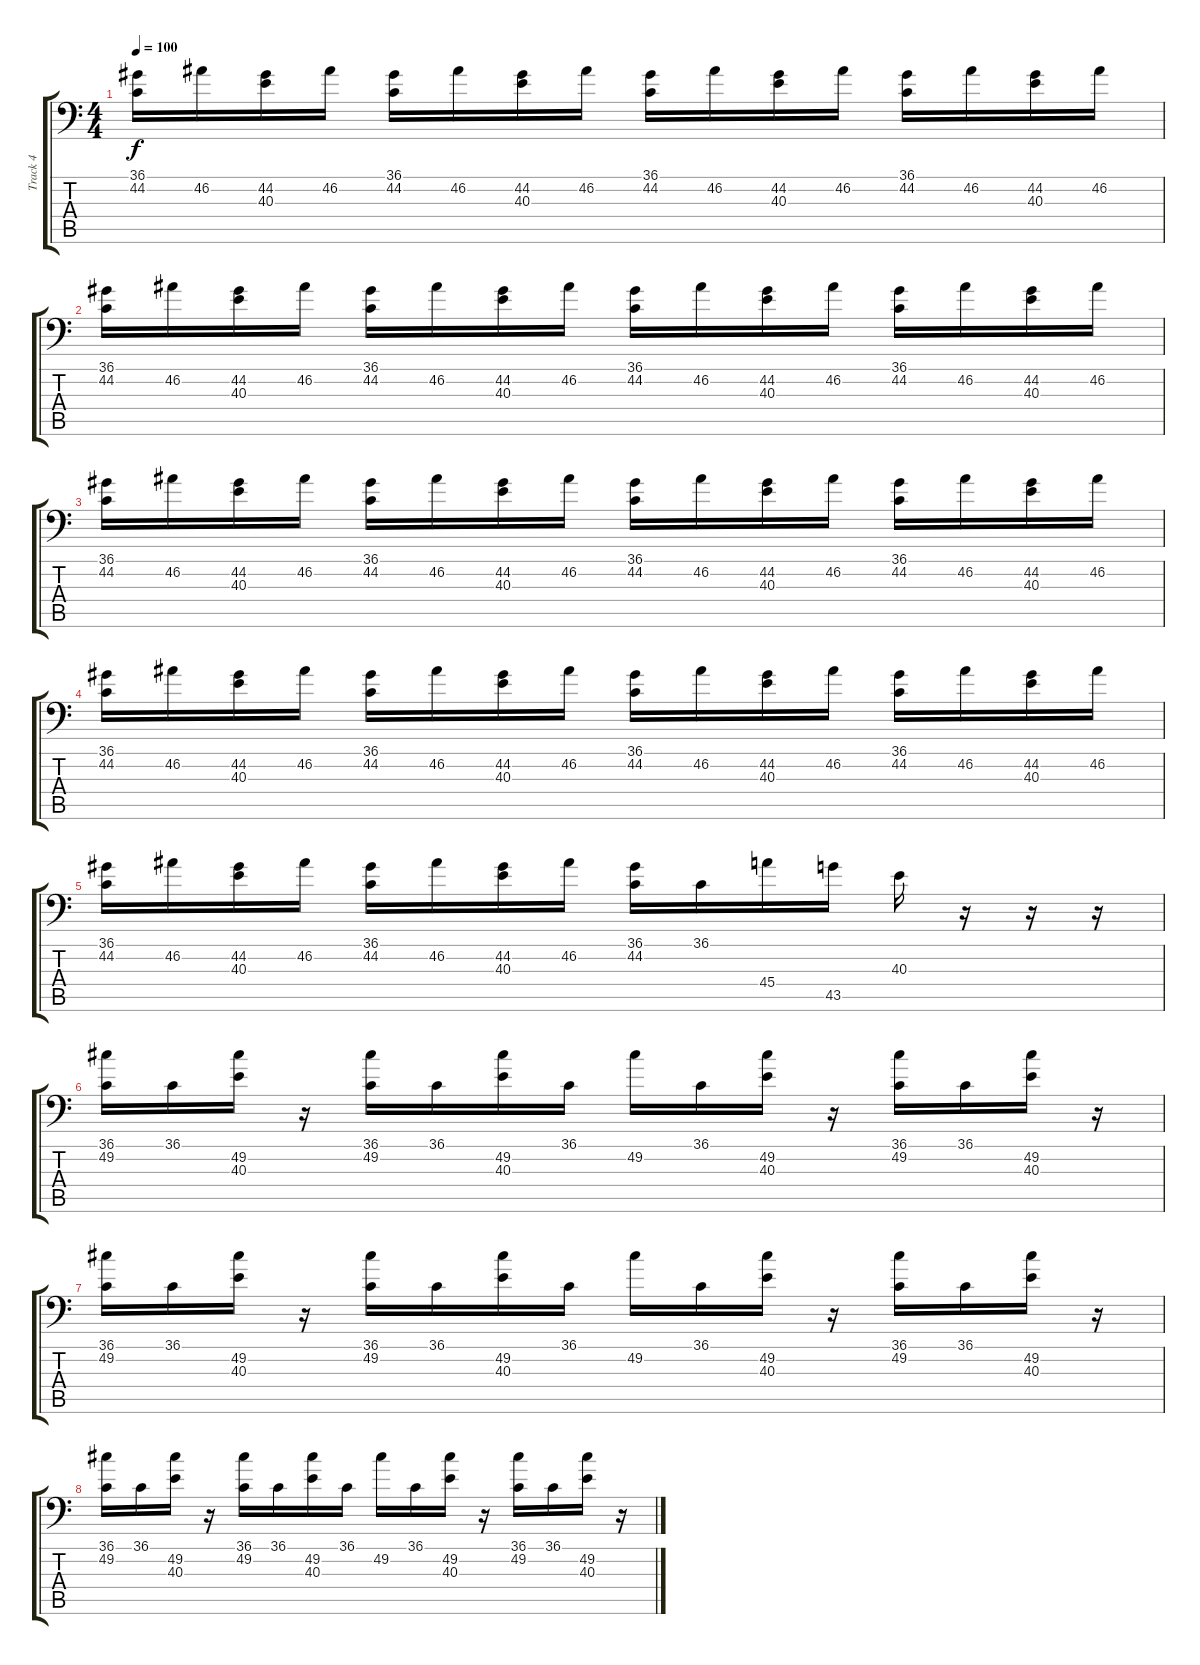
\track ("Track 4" "Track 4") {instrument acousticgrandpiano}
\staff {score tabs}
\tuning (C-1 C-1 C-1 C-1 C-1 C-1) {hide}
\ts (4 4)
\tempo 100
\clef f4
\ks c
(36.1 44.2).16{dy f} 46.2.16 (44.2 40.3).16 46.2.16 (36.1 44.2).16 46.2.16 (44.2 40.3).16 46.2.16 (36.1 44.2).16 46.2.16 (44.2 40.3).16 46.2.16 (36.1 44.2).16 46.2.16 (44.2 40.3).16 46.2.16 |
(36.1 44.2).16 46.2.16 (44.2 40.3).16 46.2.16 (36.1 44.2).16 46.2.16 (44.2 40.3).16 46.2.16 (36.1 44.2).16 46.2.16 (44.2 40.3).16 46.2.16 (36.1 44.2).16 46.2.16 (44.2 40.3).16 46.2.16 |
(36.1 44.2).16 46.2.16 (44.2 40.3).16 46.2.16 (36.1 44.2).16 46.2.16 (44.2 40.3).16 46.2.16 (36.1 44.2).16 46.2.16 (44.2 40.3).16 46.2.16 (36.1 44.2).16 46.2.16 (44.2 40.3).16 46.2.16 |
(36.1 44.2).16 46.2.16 (44.2 40.3).16 46.2.16 (36.1 44.2).16 46.2.16 (44.2 40.3).16 46.2.16 (36.1 44.2).16 46.2.16 (44.2 40.3).16 46.2.16 (36.1 44.2).16 46.2.16 (44.2 40.3).16 46.2.16 |
(36.1 44.2).16 46.2.16 (44.2 40.3).16 46.2.16 (36.1 44.2).16 46.2.16 (44.2 40.3).16 46.2.16 (36.1 44.2).16 36.1.16 45.4.16 43.5.16 40.3.16 r.16 r.16 r.16 |
(36.1 49.2).16 36.1.16 (49.2 40.3).16 r.16 (36.1 49.2).16 36.1.16 (49.2 40.3).16 36.1.16 49.2.16 36.1.16 (49.2 40.3).16 r.16 (36.1 49.2).16 36.1.16 (49.2 40.3).16 r.16 |
(36.1 49.2).16 36.1.16 (49.2 40.3).16 r.16 (36.1 49.2).16 36.1.16 (49.2 40.3).16 36.1.16 49.2.16 36.1.16 (49.2 40.3).16 r.16 (36.1 49.2).16 36.1.16 (49.2 40.3).16 r.16 |
(36.1 49.2).16 36.1.16 (49.2 40.3).16 r.16 (36.1 49.2).16 36.1.16 (49.2 40.3).16 36.1.16 49.2.16 36.1.16 (49.2 40.3).16 r.16 (36.1 49.2).16 36.1.16 (49.2 40.3).16 r.16
